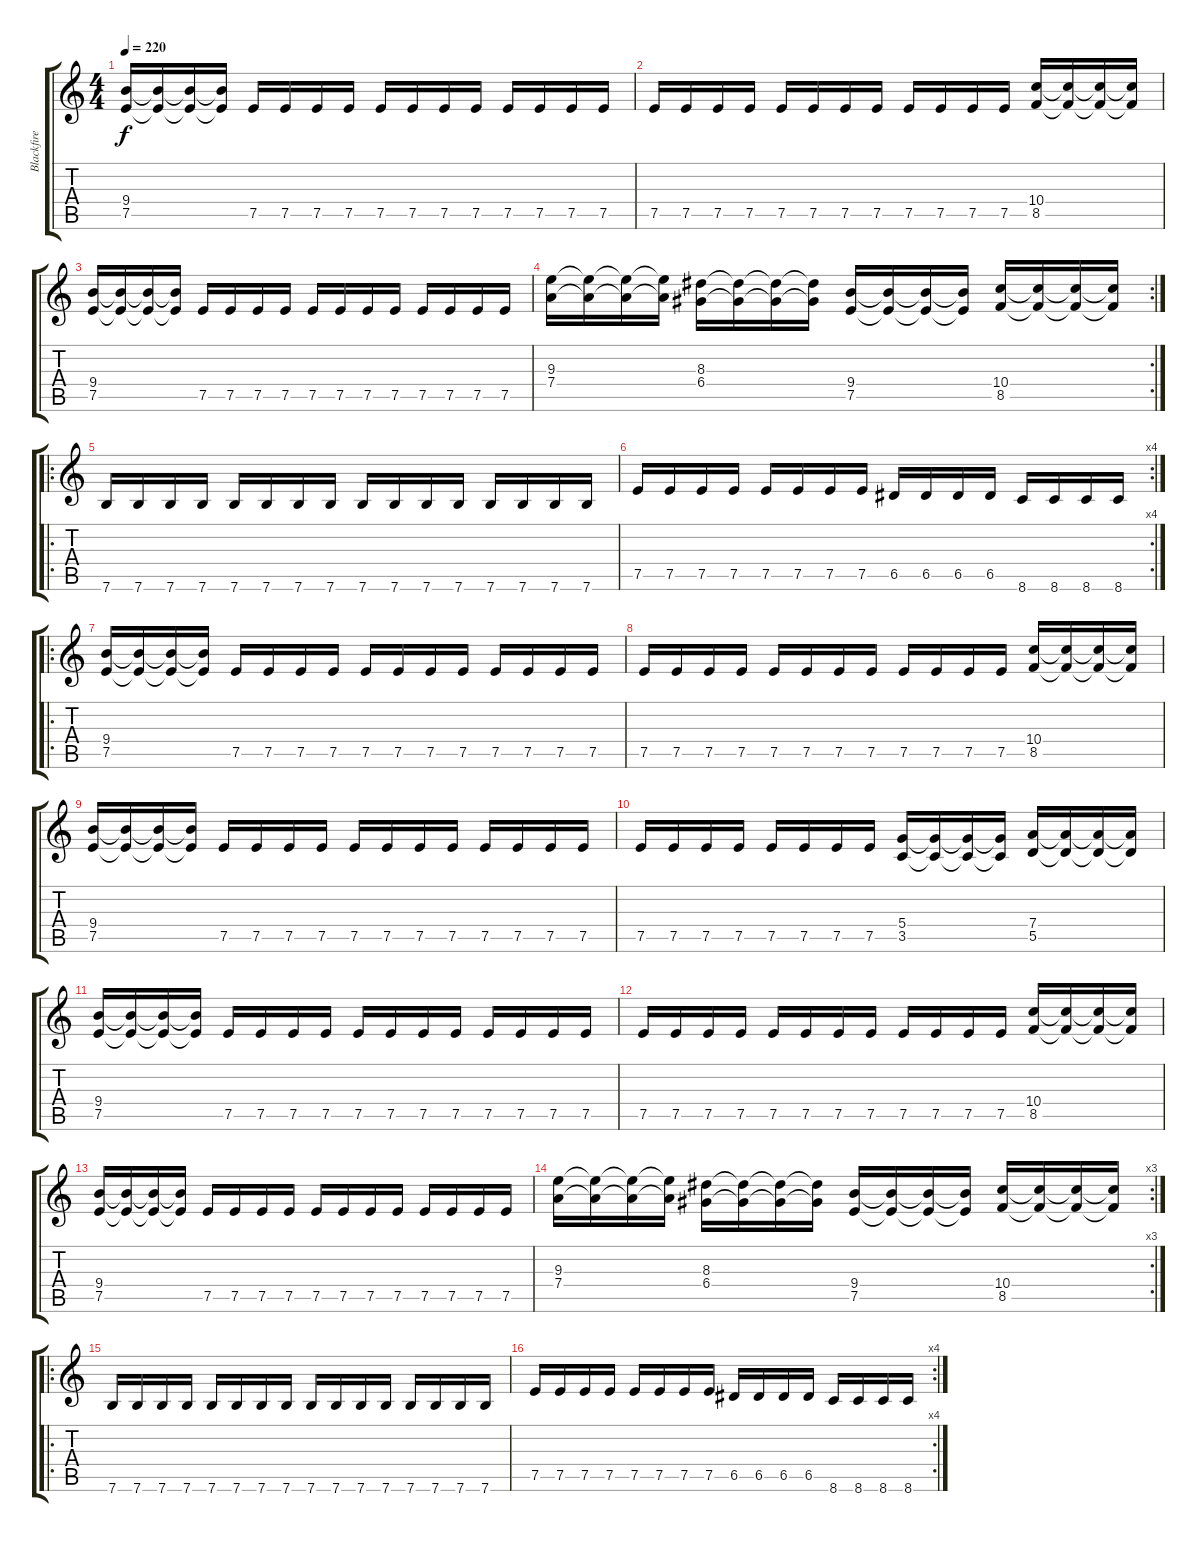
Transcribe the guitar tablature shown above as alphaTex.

\track ("Blackfire" "Blackfire") {instrument acousticguitarnylon}
\staff {score tabs}
\tuning (E4 B3 G3 D3 A2 E2) {hide}
\ts (4 4)
\tempo 220
\clef g2
\ks c
(9.4 7.5).16{dy f instrument distortionguitar} (9.4{t} 7.5{t}).16 (9.4{t} 7.5{t}).16 (9.4{t} 7.5{t}).16 7.5.16 7.5.16 7.5.16 7.5.16 7.5.16 7.5.16 7.5.16 7.5.16 7.5.16 7.5.16 7.5.16 7.5.16 |
7.5.16 7.5.16 7.5.16 7.5.16 7.5.16 7.5.16 7.5.16 7.5.16 7.5.16 7.5.16 7.5.16 7.5.16 (10.4 8.5).16 (10.4{t} 8.5{t}).16 (10.4{t} 8.5{t}).16 (10.4{t} 8.5{t}).16 |
(9.4 7.5).16 (9.4{t} 7.5{t}).16 (9.4{t} 7.5{t}).16 (9.4{t} 7.5{t}).16 7.5.16 7.5.16 7.5.16 7.5.16 7.5.16 7.5.16 7.5.16 7.5.16 7.5.16 7.5.16 7.5.16 7.5.16 |
\rc 2
(9.3 7.4).16 (9.3{t} 7.4{t}).16 (9.3{t} 7.4{t}).16 (9.3{t} 7.4{t}).16 (8.3 6.4).16 (8.3{t} 6.4{t}).16 (8.3{t} 6.4{t}).16 (8.3{t} 6.4{t}).16 (9.4 7.5).16 (9.4{t} 7.5{t}).16 (9.4{t} 7.5{t}).16 (9.4{t} 7.5{t}).16 (10.4 8.5).16 (10.4{t} 8.5{t}).16 (10.4{t} 8.5{t}).16 (10.4{t} 8.5{t}).16 |
\ro
7.6.16 7.6.16 7.6.16 7.6.16 7.6.16 7.6.16 7.6.16 7.6.16 7.6.16 7.6.16 7.6.16 7.6.16 7.6.16 7.6.16 7.6.16 7.6.16 |
\rc 4
7.5.16 7.5.16 7.5.16 7.5.16 7.5.16 7.5.16 7.5.16 7.5.16 6.5.16 6.5.16 6.5.16 6.5.16 8.6.16 8.6.16 8.6.16 8.6.16 |
\ro
(9.4 7.5).16{instrument distortionguitar} (9.4{t} 7.5{t}).16 (9.4{t} 7.5{t}).16 (9.4{t} 7.5{t}).16 7.5.16 7.5.16 7.5.16 7.5.16 7.5.16 7.5.16 7.5.16 7.5.16 7.5.16 7.5.16 7.5.16 7.5.16 |
7.5.16 7.5.16 7.5.16 7.5.16 7.5.16 7.5.16 7.5.16 7.5.16 7.5.16 7.5.16 7.5.16 7.5.16 (10.4 8.5).16 (10.4{t} 8.5{t}).16 (10.4{t} 8.5{t}).16 (10.4{t} 8.5{t}).16 |
(9.4 7.5).16 (9.4{t} 7.5{t}).16 (9.4{t} 7.5{t}).16 (9.4{t} 7.5{t}).16 7.5.16 7.5.16 7.5.16 7.5.16 7.5.16 7.5.16 7.5.16 7.5.16 7.5.16 7.5.16 7.5.16 7.5.16 |
7.5.16 7.5.16 7.5.16 7.5.16 7.5.16 7.5.16 7.5.16 7.5.16 (5.4 3.5).16 (5.4{t} 3.5{t}).16 (5.4{t} 3.5{t}).16 (5.4{t} 3.5{t}).16 (7.4 5.5).16 (7.4{t} 5.5{t}).16 (7.4{t} 5.5{t}).16 (7.4{t} 5.5{t}).16 |
(9.4 7.5).16{instrument distortionguitar} (9.4{t} 7.5{t}).16 (9.4{t} 7.5{t}).16 (9.4{t} 7.5{t}).16 7.5.16 7.5.16 7.5.16 7.5.16 7.5.16 7.5.16 7.5.16 7.5.16 7.5.16 7.5.16 7.5.16 7.5.16 |
7.5.16 7.5.16 7.5.16 7.5.16 7.5.16 7.5.16 7.5.16 7.5.16 7.5.16 7.5.16 7.5.16 7.5.16 (10.4 8.5).16 (10.4{t} 8.5{t}).16 (10.4{t} 8.5{t}).16 (10.4{t} 8.5{t}).16 |
(9.4 7.5).16 (9.4{t} 7.5{t}).16 (9.4{t} 7.5{t}).16 (9.4{t} 7.5{t}).16 7.5.16 7.5.16 7.5.16 7.5.16 7.5.16 7.5.16 7.5.16 7.5.16 7.5.16 7.5.16 7.5.16 7.5.16 |
\rc 3
(9.3 7.4).16 (9.3{t} 7.4{t}).16 (9.3{t} 7.4{t}).16 (9.3{t} 7.4{t}).16 (8.3 6.4).16 (8.3{t} 6.4{t}).16 (8.3{t} 6.4{t}).16 (8.3{t} 6.4{t}).16 (9.4 7.5).16 (9.4{t} 7.5{t}).16 (9.4{t} 7.5{t}).16 (9.4{t} 7.5{t}).16 (10.4 8.5).16 (10.4{t} 8.5{t}).16 (10.4{t} 8.5{t}).16 (10.4{t} 8.5{t}).16 |
\ro
7.6.16 7.6.16 7.6.16 7.6.16 7.6.16 7.6.16 7.6.16 7.6.16 7.6.16 7.6.16 7.6.16 7.6.16 7.6.16 7.6.16 7.6.16 7.6.16 |
\rc 4
7.5.16 7.5.16 7.5.16 7.5.16 7.5.16 7.5.16 7.5.16 7.5.16 6.5.16 6.5.16 6.5.16 6.5.16 8.6.16 8.6.16 8.6.16 8.6.16
